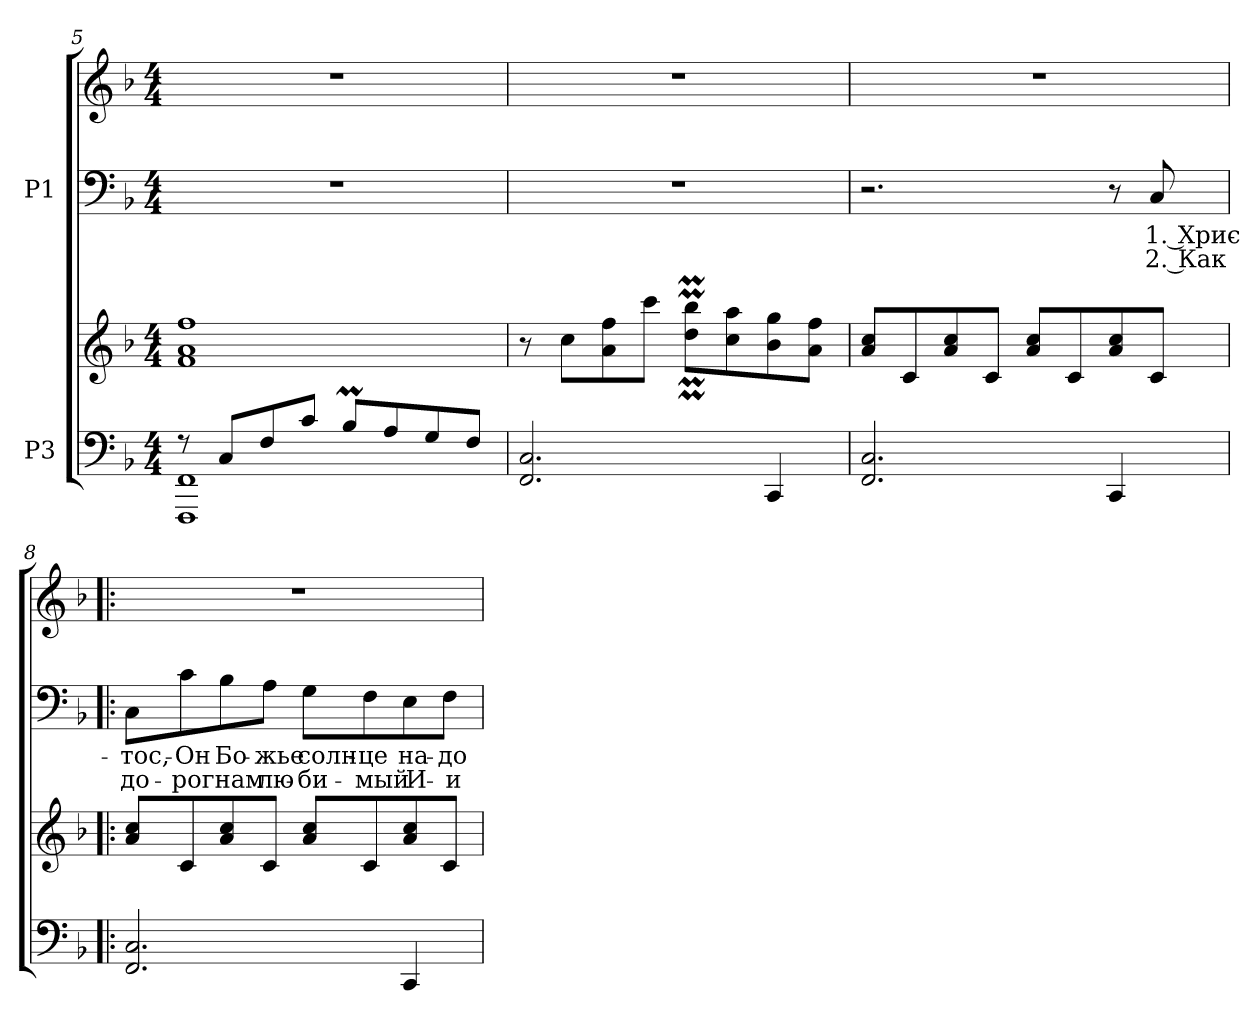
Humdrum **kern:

**kern	**kern	**kern	**text	**text	**kern
*part2	*part2	*part1	*part1	*part1	*part1
*staff4	*staff3	*staff2	*staff2	*staff2	*staff1
*I"P3	*	*I"P1	*	*	*
*clefF4	*clefG2	*clefF4	*	*	*clefG2
*k[b-]	*k[b-]	*k[b-]	*	*	*k[b-]
*F:	*F:	*F:	*	*	*F:
*M4/4	*M4/4	*M4/4	*	*	*M4/4
=5	=5	=5	=5	=5	=5
*^	*	*	*	*	*
8r	1FFFi 1FFi	1fi 1ai 1ffi	1r	.	.	1r
8Ci/L	.	.	.	.	.	.
8Fi/	.	.	.	.	.	.
8ci/J	.	.	.	.	.	.
8B-Mi/L	.	.	.	.	.	.
8Ai/	.	.	.	.	.	.
8Gi/	.	.	.	.	.	.
8Fi/J	.	.	.	.	.	.
*v	*v	*	*	*	*	*
!!LO:LB:g=z
=6	=6	=6	=6	=6	=6
2.FFi/ 2.Ci	8r	1r	.	.	1r
.	8cci\L	.	.	.	.
.	8ai\ 8ffi	.	.	.	.
.	8ccci\J	.	.	.	.
.	8ddi\M 8bb-iML	.	.	.	.
.	8cci\ 8aai	.	.	.	.
4CCi/	8b-i\ 8ggi	.	.	.	.
.	8ai\ 8ffiJ	.	.	.	.
=7	=7	=7	=7	=7	=7
2.FFi/ 2.Ci	8ai/ 8cciL	2.r	.	.	1r
.	8ci/	.	.	.	.
.	8ai/ 8cci	.	.	.	.
.	8ci/J	.	.	.	.
.	8ai/ 8cciL	.	.	.	.
.	8ci/	.	.	.	.
4CCi/	8ai/ 8cci	8r	.	.	.
!	!	!	!LO:LY:a:color=#000000	!LO:LY:a:color=#000000	!
.	8ci/J	8Ci/	1. Хрис-	2. Как	.
=8!|:	=8!|:	=8!|:	=8!|:	=8!|:	=8!|:
!	!	!	!LO:LY:a:color=#000000	!LO:LY:a:color=#000000	!
2.FFi/ 2.Ci	8ai/ 8cciL	8Ci\L	-тос,-	до-	1r
!	!	!	!LO:LY:a:color=#000000	!LO:LY:a:color=#000000	!
.	8ci/	8ci\	-Он	-рог	.
!	!	!	!LO:LY:a:color=#000000	!LO:LY:a:color=#000000	!
.	8ai/ 8cci	8B-i\	Бо-	нам	.
!	!	!	!LO:LY:a:color=#000000	!LO:LY:a:color=#000000	!
.	8ci/J	8Ai\J	-жье	лю-	.
!	!	!	!LO:LY:a:color=#000000	!LO:LY:a:color=#000000	!
.	8ai/ 8cciL	8Gi\L	солн-	-би-	.
!	!	!	!LO:LY:a:color=#000000	!LO:LY:a:color=#000000	!
.	8ci/	8Fi\	-це	-мый	.
!	!	!	!LO:LY:a:color=#000000	!LO:LY:a:color=#000000	!
4CCi/	8ai/ 8cci	8Ei\	на-	И-	.
!	!	!	!LO:LY:a:color=#000000	!LO:LY:a:color=#000000	!
.	8ci/J	8Fi\J	-до	-и-	.
=	=	=	=	=	=
*-	*-	*-	*-	*-	*-
